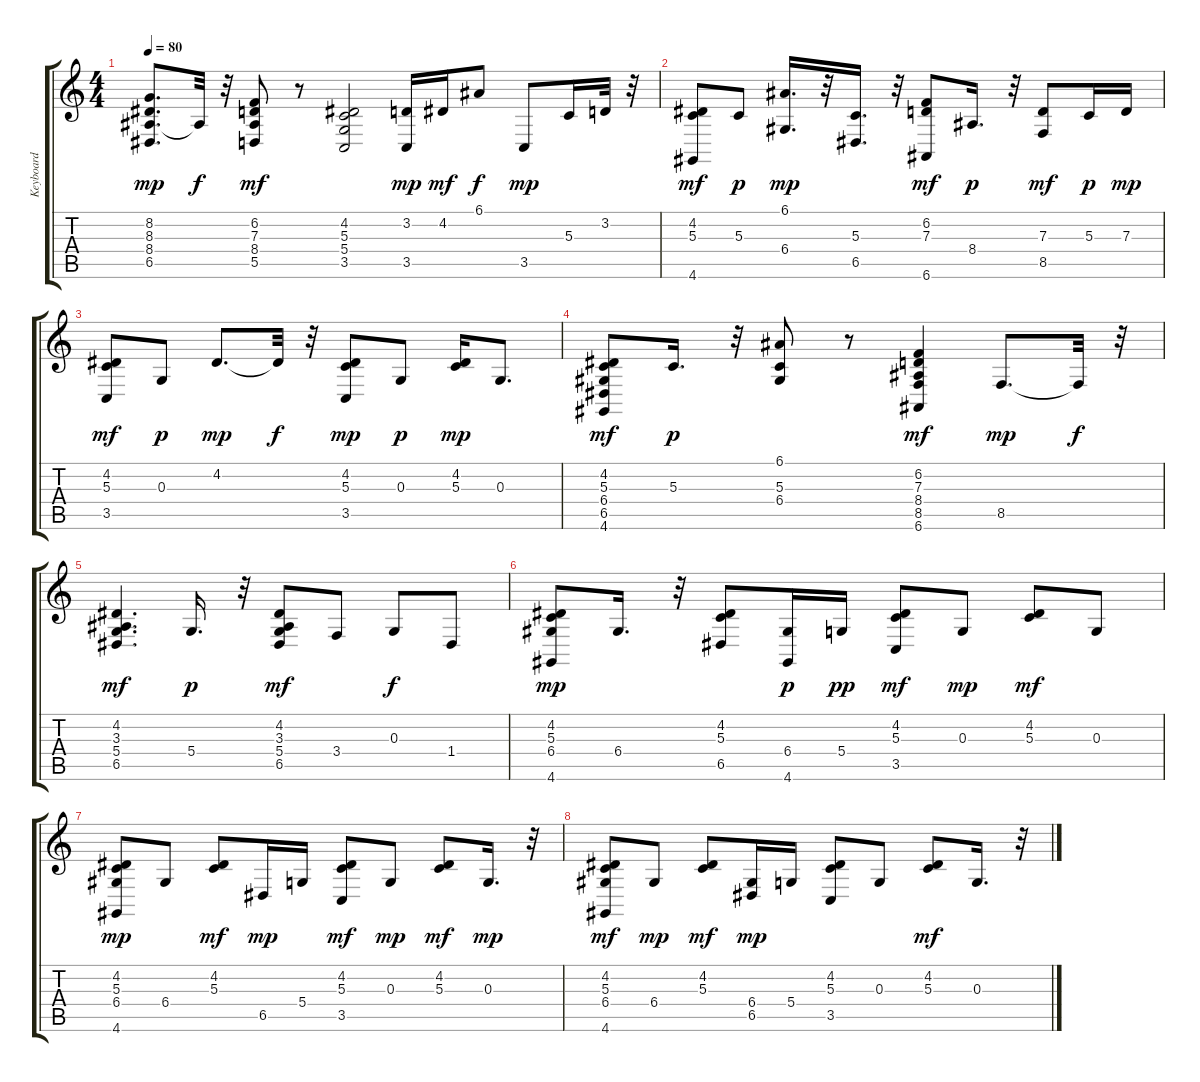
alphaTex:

\track ("Keyboard" "Keyboard") {instrument acousticgrandpiano}
\staff {score tabs}
\tuning (E4 B3 G3 D3 A2 E2) {hide}
\ts (4 4)
\tempo 80
\clef g2
\ks c
(8.2 8.3 8.4 6.5).8{d dy mp} 8.4{t}.32{dy f} r.32 (6.2 7.3 8.4 5.5).8{dy mf} r.8 (4.2 5.3 5.4 3.5).2 (3.2 3.5).16{dy mp} 4.2.16{dy mf} 6.1.8{dy f} 3.5.8{dy mp} 5.3.16 3.2.32 r.32 |
(4.2 5.3 4.6).8{dy mf} 5.3.8{dy p} (6.1 6.4).16{d dy mp} r.32 (5.3 6.5).16{d} r.32 (6.2 7.3 6.6).8{dy mf} 8.4.16{d dy p} r.32 (7.3 8.5).8{dy mf} 5.3.16{dy p} 7.3.16{dy mp} |
(4.2 5.3 3.5).8{dy mf} 0.3.8{dy p} 4.2.8{d dy mp} 4.2{t}.32{dy f} r.32 (4.2 5.3 3.5).8{dy mp} 0.3.8{dy p} (4.2 5.3).16{dy mp} 0.3.8{d} |
(4.2 5.3 6.4 6.5 4.6).8{dy mf} 5.3.16{d dy p} r.32 (6.1 5.3 6.4).8 r.8 (6.2 7.3 8.4 8.5 6.6).4{dy mf} 8.5.8{d dy mp} 8.5{t}.32{dy f} r.32 |
(4.2 3.3 5.4 6.5).4{d dy mf} 5.4.16{d dy p} r.32 (4.2 3.3 5.4 6.5).8{dy mf} 3.4.8 0.3.8{dy f} 1.4.8 |
(4.2 5.3 6.4 4.6).8{dy mp} 6.4.16{d} r.32 (4.2 5.3 6.5).8 (6.4 4.6).16{dy p} 5.4.16{dy pp} (4.2 5.3 3.5).8{dy mf} 0.3.8{dy mp} (4.2 5.3).8{dy mf} 0.3.8 |
(4.2 5.3 6.4 4.6).8{dy mp} 6.4.8 (4.2 5.3).8{dy mf} 6.5.16{dy mp} 5.4.16 (4.2 5.3 3.5).8{dy mf} 0.3.8{dy mp} (4.2 5.3).8{dy mf} 0.3.16{d dy mp} r.32 |
(4.2 5.3 6.4 4.6).8{dy mf} 6.4.8{dy mp} (4.2 5.3).8{dy mf} (6.4 6.5).16{dy mp} 5.4.16 (4.2 5.3 3.5).8 0.3.8 (4.2 5.3).8{dy mf} 0.3.16{d} r.32
